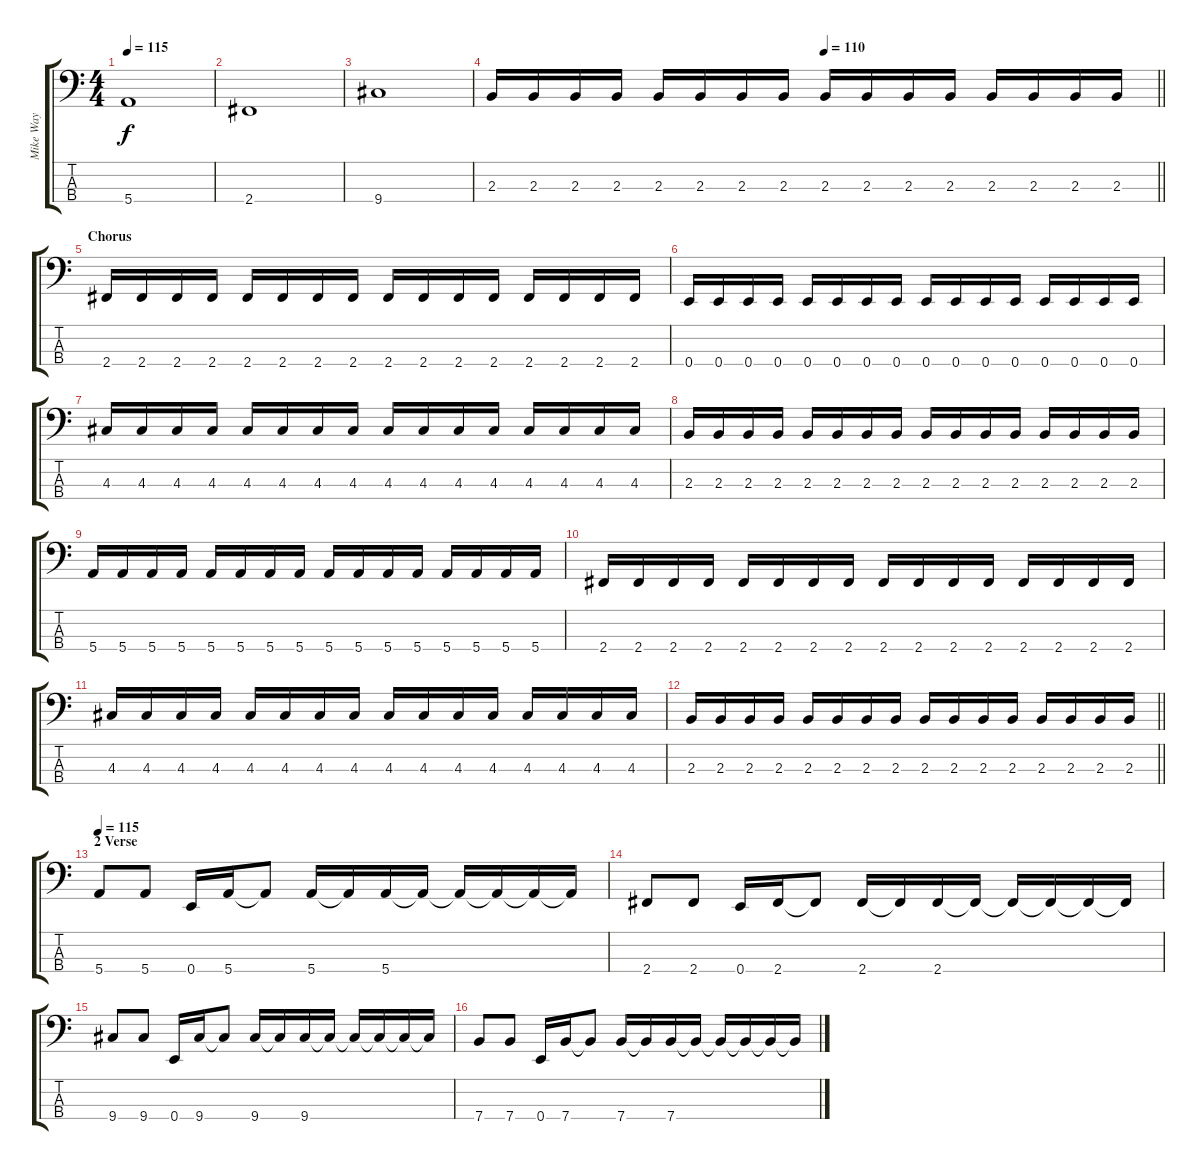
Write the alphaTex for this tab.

\track ("Mike Way " "Mike Way ") {instrument electricbasspick}
\staff {score tabs}
\tuning (G2 D2 A1 E1) {hide}
\ts (4 4)
\tempo 115
\clef f4
\ks c
5.4.1{dy f} |
2.4.1 |
9.4.1 |
\tempo (110 0.5)
\barLineRight lightlight
2.3.16 2.3.16 2.3.16 2.3.16 2.3.16 2.3.16 2.3.16 2.3.16 2.3.16 2.3.16 2.3.16 2.3.16 2.3.16 2.3.16 2.3.16 2.3.16 |
\section ("" "Chorus")
2.4.16 2.4.16 2.4.16 2.4.16 2.4.16 2.4.16 2.4.16 2.4.16 2.4.16 2.4.16 2.4.16 2.4.16 2.4.16 2.4.16 2.4.16 2.4.16 |
0.4.16 0.4.16 0.4.16 0.4.16 0.4.16 0.4.16 0.4.16 0.4.16 0.4.16 0.4.16 0.4.16 0.4.16 0.4.16 0.4.16 0.4.16 0.4.16 |
4.3.16 4.3.16 4.3.16 4.3.16 4.3.16 4.3.16 4.3.16 4.3.16 4.3.16 4.3.16 4.3.16 4.3.16 4.3.16 4.3.16 4.3.16 4.3.16 |
2.3.16 2.3.16 2.3.16 2.3.16 2.3.16 2.3.16 2.3.16 2.3.16 2.3.16 2.3.16 2.3.16 2.3.16 2.3.16 2.3.16 2.3.16 2.3.16 |
5.4.16 5.4.16 5.4.16 5.4.16 5.4.16 5.4.16 5.4.16 5.4.16 5.4.16 5.4.16 5.4.16 5.4.16 5.4.16 5.4.16 5.4.16 5.4.16 |
2.4.16 2.4.16 2.4.16 2.4.16 2.4.16 2.4.16 2.4.16 2.4.16 2.4.16 2.4.16 2.4.16 2.4.16 2.4.16 2.4.16 2.4.16 2.4.16 |
4.3.16 4.3.16 4.3.16 4.3.16 4.3.16 4.3.16 4.3.16 4.3.16 4.3.16 4.3.16 4.3.16 4.3.16 4.3.16 4.3.16 4.3.16 4.3.16 |
\barLineRight lightlight
2.3.16 2.3.16 2.3.16 2.3.16 2.3.16 2.3.16 2.3.16 2.3.16 2.3.16 2.3.16 2.3.16 2.3.16 2.3.16 2.3.16 2.3.16 2.3.16 |
\section ("" "2 Verse")
\tempo 115
5.4.8 5.4.8 0.4.16 5.4.16 5.4{t}.8 5.4.16 5.4{t}.16 5.4.16 5.4{t}.16 5.4{t}.16 5.4{t}.16 5.4{t}.16 5.4{t}.16 |
2.4.8 2.4.8 0.4.16 2.4.16 2.4{t}.8 2.4.16 2.4{t}.16 2.4.16 2.4{t}.16 2.4{t}.16 2.4{t}.16 2.4{t}.16 2.4{t}.16 |
9.4.8 9.4.8 0.4.16 9.4.16 9.4{t}.8 9.4.16 9.4{t}.16 9.4.16 9.4{t}.16 9.4{t}.16 9.4{t}.16 9.4{t}.16 9.4{t}.16 |
7.4.8 7.4.8 0.4.16 7.4.16 7.4{t}.8 7.4.16 7.4{t}.16 7.4.16 7.4{t}.16 7.4{t}.16 7.4{t}.16 7.4{t}.16 7.4{t}.16
